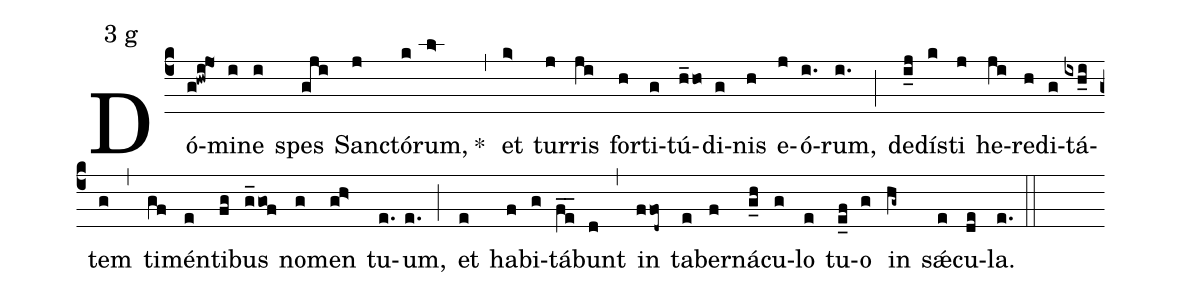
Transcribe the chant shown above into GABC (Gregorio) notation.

mode:3 g;
%%
(c4) Dó(g!hwi!jo1)mi(i)ne(i) spes(gji) Sanc(j)tó(k)rum,(l>) *()(,) et(k>) tur(j)ris(ji) for(h)ti(g)tú(h_ho)di(g)nis(h) e(j)ó(i.)rum,(i.) (;) de(i_j)dís(k)ti(j) he(ji)re(h)di(g)tá(ixh_i)tem(g) (,) ti(gf)mén(e)ti(fg)bus(g_gof) no(g)men(gh>) tu(e.)um,(e.) (;) et(e) ha(f)bi(g)tá(f_e_)bunt(d) (,) in(ffod~) ta(e)ber(f)ná(g_h)cu(g)lo(e) tu(e_f)o(g) in(hg~) sǽ(e)cu(de)la.(e.) (::)
